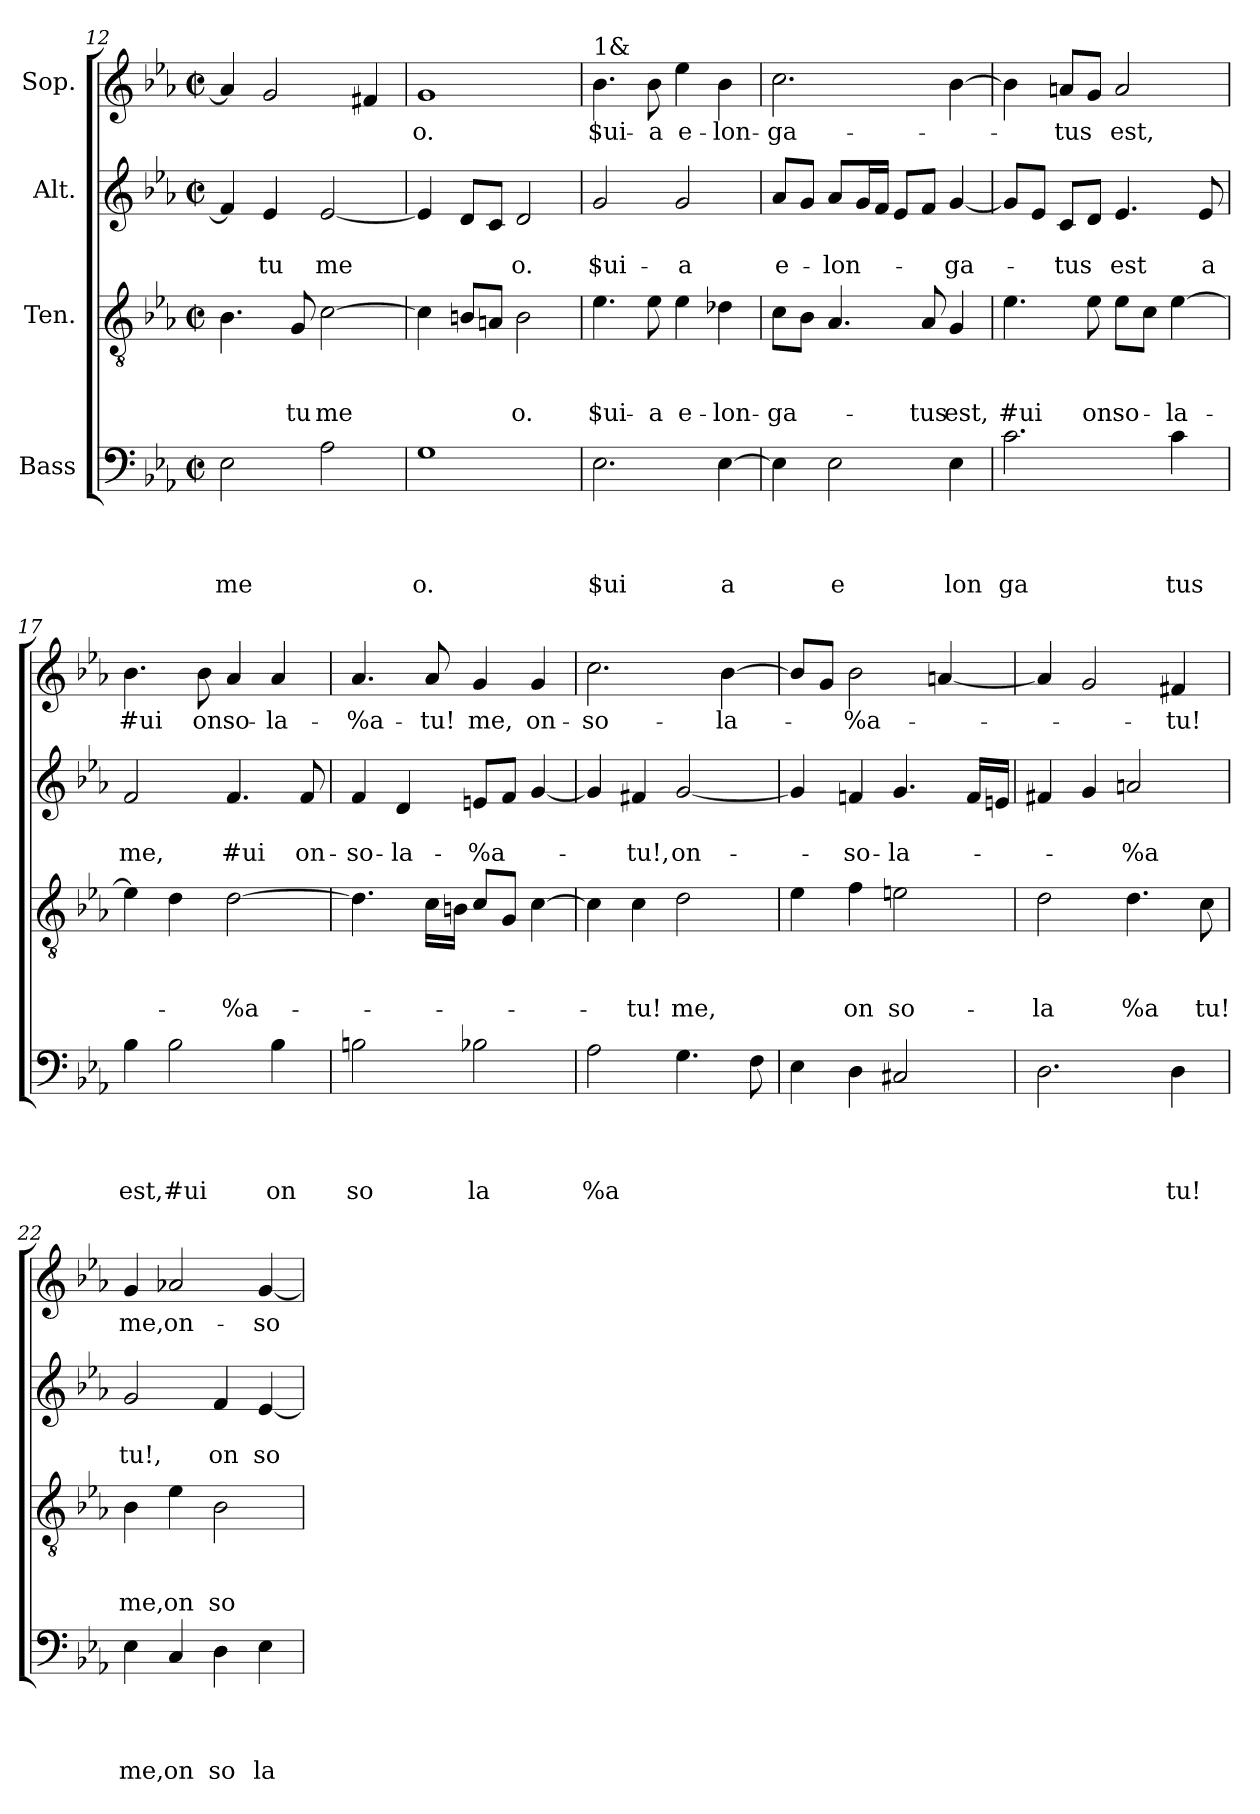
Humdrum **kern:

**kern	**text	**text	**text	**text	**kern	**text	**text	**text	**kern	**text	**text	**kern	**text
*part4	*part4	*part4	*part4	*part4	*part3	*part3	*part3	*part3	*part2	*part2	*part2	*part1	*part1
*staff4	*staff4	*staff4	*staff4	*staff4	*staff3	*staff3	*staff3	*staff3	*staff2	*staff2	*staff2	*staff1	*staff1
*I"Bass	*	*	*	*	*I"Ten.	*	*	*	*I"Alt.	*	*	*I"Sop.	*
*clefF4	*	*	*	*	*clefGv2	*	*	*	*clefG2	*	*	*clefG2	*
*k[b-e-a-]	*	*	*	*	*k[b-e-a-]	*	*	*	*k[b-e-a-]	*	*	*k[b-e-a-]	*
*E-:	*	*	*	*	*E-:	*	*	*	*E-:	*	*	*E-:	*
*M2/2	*	*	*	*	*M2/2	*	*	*	*M2/2	*	*	*M2/2	*
*met(c|)	*	*	*	*	*met(c|)	*	*	*	*met(c|)	*	*	*met(c|)	*
=12	=12	=12	=12	=12	=12	=12	=12	=12	=12	=12	=12	=12	=12
!	!	!	!	!LO:LY:b	!	!	!	!	!	!	!	!	!
2E-\	.	.	.	me	4.B-\	.	.	.	4f/]	.	.	4a-/]	.
!	!	!	!	!	!	!	!	!	!	!	!LO:LY:b	!	!
.	.	.	.	.	.	.	.	.	4e-/	.	tu	2g/	.
!	!	!	!	!	!	!	!	!LO:LY:b	!	!	!	!	!
.	.	.	.	.	8G/	.	.	tu	.	.	.	.	.
!	!	!	!	!	!	!	!	!LO:LY:b	!	!	!LO:LY:b	!	!
2A-\	.	.	.	.	[>2c\	.	.	me	[<2e-/	.	me	.	.
.	.	.	.	.	.	.	.	.	.	.	.	4f#X/	.
=13	=13	=13	=13	=13	=13	=13	=13	=13	=13	=13	=13	=13	=13
!	!	!	!	!LO:LY:b	!	!	!	!	!	!	!	!	!LO:LY:b
1G	.	.	.	o.	4c\]	.	.	.	4e-/]	.	.	1g	-o.
.	.	.	.	.	8Bn/L	.	.	.	8d/L	.	.	.	.
.	.	.	.	.	8An/J	.	.	.	8c/J	.	.	.	.
!	!	!	!	!	!	!	!	!LO:LY:b	!	!	!LO:LY:b	!	!
.	.	.	.	.	2B\	.	.	o.	2d/	.	o.	.	.
!!LO:LB:g=z
=14	=14	=14	=14	=14	=14	=14	=14	=14	=14	=14	=14	=14	=14
!	!	!	!	!	!	!	!	!	!	!	!	!LO:TX:a:t=1&	!
!	!	!	!	!LO:LY:b	!	!	!	!LO:LY:b	!	!	!LO:LY:b	!	!LO:LY:b
2.E-\	.	.	.	$ui	4.e-\	.	.	$ui-	2g/	.	$ui-	4.b-\	$ui-
!	!	!	!	!	!	!	!	!LO:LY:b	!	!	!	!	!LO:LY:b
.	.	.	.	.	8e-\	.	.	-a	.	.	.	8b-\	-a
!	!	!	!	!	!	!	!	!LO:LY:b	!	!	!LO:LY:b	!	!LO:LY:b
.	.	.	.	.	4e-\	.	.	e-	2g/	.	-a	4ee-\	e-
!	!	!	!	!LO:LY:b	!	!	!	!LO:LY:b	!	!	!	!	!LO:LY:b
[>4E-\	.	.	.	a	4d-X\	.	.	-lon-	.	.	.	4b-\	-lon-
=15	=15	=15	=15	=15	=15	=15	=15	=15	=15	=15	=15	=15	=15
!	!	!	!	!	!	!	!	!LO:LY:b	!	!	!LO:LY:b	!	!LO:LY:b
4E-\]	.	.	.	.	8c\L	.	.	-ga-	8a-/L	.	e-	2.cc\	-ga-
.	.	.	.	.	8B-\J	.	.	.	8g/J	.	.	.	.
!	!	!	!	!LO:LY:b	!	!	!	!	!	!	!LO:LY:b	!	!
2E-\	.	.	.	e	4.A-/	.	.	.	8a-/L	.	-lon-	.	.
.	.	.	.	.	.	.	.	.	16g/L	.	.	.	.
.	.	.	.	.	.	.	.	.	16f/JJ	.	.	.	.
.	.	.	.	.	.	.	.	.	8e-/L	.	.	.	.
!	!	!	!	!	!	!	!	!LO:LY:b	!	!	!	!	!
.	.	.	.	.	8A-/	.	.	-tus	8f/J	.	.	.	.
!	!	!	!	!LO:LY:b	!	!	!	!LO:LY:b	!	!	!LO:LY:b	!	!
4E-\	.	.	.	lon	4G/	.	.	est,	[<4g/	.	-ga-	[>4b-\	.
=16	=16	=16	=16	=16	=16	=16	=16	=16	=16	=16	=16	=16	=16
!	!	!	!	!LO:LY:b	!	!	!	!LO:LY:b	!	!	!	!	!
2.c\	.	.	.	ga	4.e-\	.	.	#ui	8g/L]	.	.	4b-\]	.
.	.	.	.	.	.	.	.	.	8e-/J	.	.	.	.
!	!	!	!	!	!	!	!	!	!	!	!LO:LY:b	!	!LO:LY:b
.	.	.	.	.	.	.	.	.	8c/L	.	-tus	8an/L	-tus
!	!	!	!	!	!	!	!	!LO:LY:b	!	!	!	!	!
.	.	.	.	.	8e-\	.	.	onso-	8d/J	.	.	8g/J	.
!	!	!	!	!	!	!	!	!	!	!	!LO:LY:b	!	!LO:LY:b
.	.	.	.	.	8e-\L	.	.	.	4.e-/	.	est	2a/	est,
.	.	.	.	.	8c\J	.	.	.	.	.	.	.	.
!	!	!	!	!LO:LY:b	!	!	!	!LO:LY:b	!	!	!	!	!
4c\	.	.	.	tus	[>4e-\	.	.	-la-	.	.	.	.	.
!	!	!	!	!	!	!	!	!	!	!	!LO:LY:b	!	!
.	.	.	.	.	.	.	.	.	8e-/	.	a	.	.
=17	=17	=17	=17	=17	=17	=17	=17	=17	=17	=17	=17	=17	=17
!	!	!	!	!LO:LY:b	!	!	!	!	!	!	!LO:LY:b	!	!LO:LY:b
4B-\	.	.	.	est,	4e-\]	.	.	.	2f/	.	me,	4.b-\	#ui
!	!	!	!	!LO:LY:b	!	!	!	!	!	!	!	!	!
2B-\	.	.	.	#ui	4d\	.	.	.	.	.	.	.	.
!	!	!	!	!	!	!	!	!	!	!	!	!	!LO:LY:b
.	.	.	.	.	.	.	.	.	.	.	.	8b-\	onso-
!	!	!	!	!	!	!	!	!LO:LY:b	!	!	!LO:LY:b	!	!
.	.	.	.	.	[>2d\	.	.	-%a-	4.f/	.	#ui	4a-/	.
!	!	!	!	!LO:LY:b	!	!	!	!	!	!	!	!	!LO:LY:b
4B-\	.	.	.	on	.	.	.	.	.	.	.	4a-/	-la-
!	!	!	!	!	!	!	!	!	!	!	!LO:LY:b	!	!
.	.	.	.	.	.	.	.	.	8f/	.	on-	.	.
=18	=18	=18	=18	=18	=18	=18	=18	=18	=18	=18	=18	=18	=18
!	!	!	!	!LO:LY:b	!	!	!	!	!	!	!LO:LY:b	!	!LO:LY:b
2Bn\	.	.	.	so	4.d\]	.	.	.	4f/	.	-so-	4.a-/	-%a-
!	!	!	!	!	!	!	!	!	!	!	!LO:LY:b	!	!
.	.	.	.	.	.	.	.	.	4d/	.	-la-	.	.
!	!	!	!	!	!	!	!	!	!	!	!	!	!LO:LY:b
.	.	.	.	.	16c\LL	.	.	.	.	.	.	8a-/	-tu!
.	.	.	.	.	16Bn\JJ	.	.	.	.	.	.	.	.
!	!	!	!	!LO:LY:b	!	!	!	!	!	!	!LO:LY:b	!	!LO:LY:b
2B-X\	.	.	.	la	8c/L	.	.	.	8en/L	.	-%a-	4g/	me,
.	.	.	.	.	8G/J	.	.	.	8f/J	.	.	.	.
!	!	!	!	!	!	!	!	!	!	!	!	!	!LO:LY:b
.	.	.	.	.	[>4c\	.	.	.	[<4g/	.	.	4g/	on-
=19	=19	=19	=19	=19	=19	=19	=19	=19	=19	=19	=19	=19	=19
!	!	!	!	!LO:LY:b	!	!	!	!	!	!	!	!	!LO:LY:b
2A-\	.	.	.	%a	4c\]	.	.	.	4g/]	.	.	2.cc\	-so-
!	!	!	!	!	!	!	!	!LO:LY:b	!	!	!LO:LY:b	!	!
.	.	.	.	.	4c\	.	.	-tu!	4f#X/	.	-tu!,	.	.
!	!	!	!	!	!	!	!	!LO:LY:b	!	!	!LO:LY:b	!	!
4.G\	.	.	.	.	2d\	.	.	me,	[<2g/	.	on-	.	.
!	!	!	!	!	!	!	!	!	!	!	!	!	!LO:LY:b
.	.	.	.	.	.	.	.	.	.	.	.	[<4b-\	-la-
8F\	.	.	.	.	.	.	.	.	.	.	.	.	.
=20	=20	=20	=20	=20	=20	=20	=20	=20	=20	=20	=20	=20	=20
4E-\	.	.	.	.	4e-\	.	.	.	4g/]	.	.	8b-/L]	.
.	.	.	.	.	.	.	.	.	.	.	.	8g/J	.
!	!	!	!	!	!	!	!	!LO:LY:b	!	!	!LO:LY:b	!	!LO:LY:b
4D\	.	.	.	.	4f\	.	.	on	4fn/	.	-so-	2b-\	-%a-
!	!	!	!	!	!	!	!	!LO:LY:b	!	!	!LO:LY:b	!	!
2C#X/	.	.	.	.	2en\	.	.	so-	4.g/	.	-la-	.	.
.	.	.	.	.	.	.	.	.	.	.	.	[<4an/	.
.	.	.	.	.	.	.	.	.	16f/LL	.	.	.	.
.	.	.	.	.	.	.	.	.	16en/JJ	.	.	.	.
!!LO:PB:g=z
=21	=21	=21	=21	=21	=21	=21	=21	=21	=21	=21	=21	=21	=21
!	!	!	!	!	!	!	!	!LO:LY:b	!	!	!	!	!
2.D\	.	.	.	.	2d\	.	.	-la	4f#X/	.	.	4an/]	.
.	.	.	.	.	.	.	.	.	4g/	.	.	2g/	.
!	!	!	!	!	!	!	!	!LO:LY:b	!	!	!LO:LY:b	!	!
.	.	.	.	.	4.d\	.	.	%a	2an/	.	-%a	.	.
!	!	!	!	!LO:LY:b	!	!	!	!	!	!	!	!	!LO:LY:b
4D\	.	.	.	tu!	.	.	.	.	.	.	.	4f#X/	-tu!
!	!	!	!	!	!	!	!	!LO:LY:b	!	!	!	!	!
.	.	.	.	.	8c\	.	.	tu!	.	.	.	.	.
=22	=22	=22	=22	=22	=22	=22	=22	=22	=22	=22	=22	=22	=22
!	!	!	!	!LO:LY:b	!	!	!	!LO:LY:b	!	!	!LO:LY:b	!	!LO:LY:b
4E-\	.	.	.	me,	4B-\	.	.	me,	2g/	.	tu!,	4g/	me,
!	!	!	!	!LO:LY:b	!	!	!	!LO:LY:b	!	!	!	!	!LO:LY:b
4C/	.	.	.	on	4e-\	.	.	on	.	.	.	2a-X/	on-
!	!	!	!	!LO:LY:b	!	!	!	!LO:LY:b	!	!	!LO:LY:b	!	!
4D\	.	.	.	so	2B-\	.	.	so	4f/	.	on	.	.
!	!	!	!	!LO:LY:b	!	!	!	!	!	!	!LO:LY:b	!	!LO:LY:b
4E-\	.	.	.	la	.	.	.	.	[<4e-/	.	so	[<4g/	-so-
=	=	=	=	=	=	=	=	=	=	=	=	=	=
*-	*-	*-	*-	*-	*-	*-	*-	*-	*-	*-	*-	*-	*-
